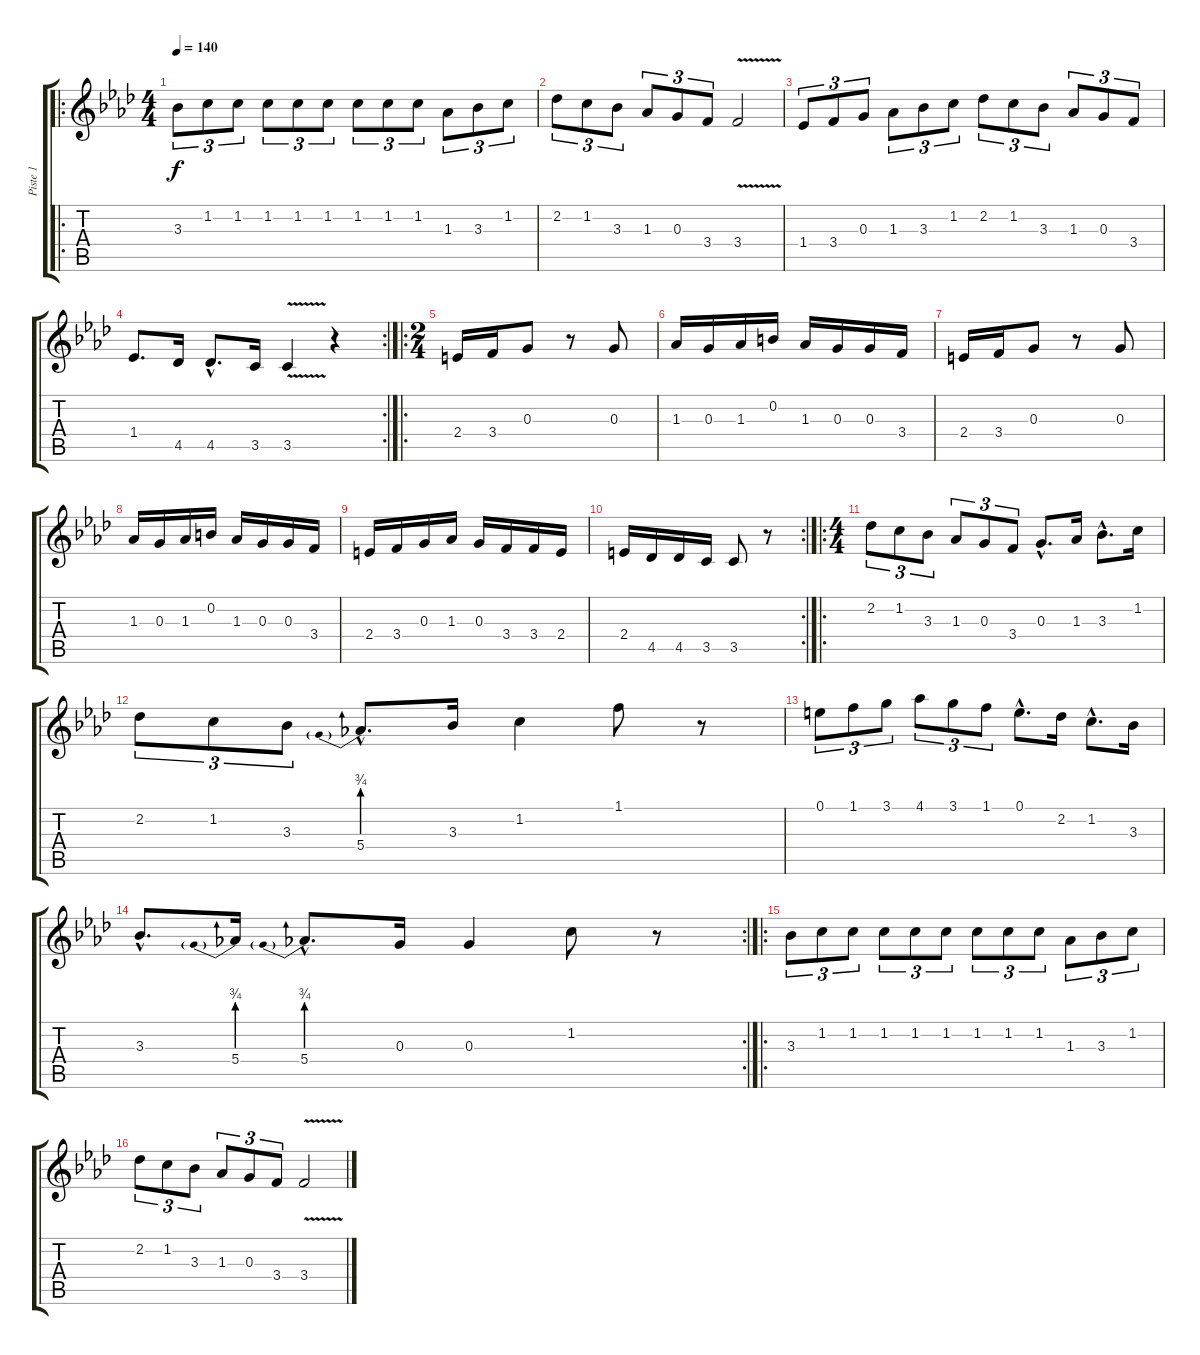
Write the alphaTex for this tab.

\track ("Piste 1" "Piste 1") {instrument distortionguitar}
\staff {score tabs}
\tuning (E4 B3 G3 D3 A2 E2) {hide}
\ro
\ts (4 4)
\tempo 140
\clef g2
\ks ab
3.3.8{tu (3 2) dy f} 1.2.8{tu (3 2)} 1.2.8{tu (3 2)} 1.2.8{tu (3 2)} 1.2.8{tu (3 2)} 1.2.8{tu (3 2)} 1.2.8{tu (3 2)} 1.2.8{tu (3 2)} 1.2.8{tu (3 2)} 1.3.8{tu (3 2)} 3.3.8{tu (3 2)} 1.2.8{tu (3 2)} |
2.2.8{tu (3 2)} 1.2.8{tu (3 2)} 3.3.8{tu (3 2)} 1.3.8{tu (3 2)} 0.3.8{tu (3 2)} 3.4.8{tu (3 2)} 3.4{v}.2 |
1.4.8{tu (3 2)} 3.4.8{tu (3 2)} 0.3.8{tu (3 2)} 1.3.8{tu (3 2)} 3.3.8{tu (3 2)} 1.2.8{tu (3 2)} 2.2.8{tu (3 2)} 1.2.8{tu (3 2)} 3.3.8{tu (3 2)} 1.3.8{tu (3 2)} 0.3.8{tu (3 2)} 3.4.8{tu (3 2)} |
\rc 2
1.4.8{d} 4.5.16 4.5{hac}.8{d} 3.5.16 3.5{v}.4 r.4 |
\ro
\ts (2 4)
2.4.16 3.4.16 0.3.8 r.8 0.3.8 |
1.3.16 0.3.16 1.3.16 0.2.16 1.3.16 0.3.16 0.3.16 3.4.16 |
2.4.16 3.4.16 0.3.8 r.8 0.3.8 |
1.3.16 0.3.16 1.3.16 0.2.16 1.3.16 0.3.16 0.3.16 3.4.16 |
2.4.16 3.4.16 0.3.16 1.3.16 0.3.16 3.4.16 3.4.16 2.4.16 |
\rc 2
2.4.16 4.5.16 4.5.16 3.5.16 3.5.8 r.8 |
\ro
\ts (4 4)
2.2.8{tu (3 2)} 1.2.8{tu (3 2)} 3.3.8{tu (3 2)} 1.3.8{tu (3 2)} 0.3.8{tu (3 2)} 3.4.8{tu (3 2)} 0.3{hac}.8{d} 1.3.16 3.3{hac}.8{d} 1.2.16 |
2.2.8{tu (3 2)} 1.2.8{tu (3 2)} 3.3.8{tu (3 2)} 5.4{be (prebend 0 3 60 3) hac}.8{d} 3.3.16 1.2.4 1.1.8 r.8 |
0.1.8{tu (3 2)} 1.1.8{tu (3 2)} 3.1.8{tu (3 2)} 4.1.8{tu (3 2)} 3.1.8{tu (3 2)} 1.1.8{tu (3 2)} 0.1{hac}.8{d} 2.2.16 1.2{hac}.8{d} 3.3.16 |
\rc 2
3.3{hac}.8{d} 5.4{be (prebend 0 3 60 3)}.16 5.4{be (prebend 0 3 60 3) hac}.8{d} 0.3.16 0.3.4 1.2.8 r.8 |
\ro
3.3.8{tu (3 2)} 1.2.8{tu (3 2)} 1.2.8{tu (3 2)} 1.2.8{tu (3 2)} 1.2.8{tu (3 2)} 1.2.8{tu (3 2)} 1.2.8{tu (3 2)} 1.2.8{tu (3 2)} 1.2.8{tu (3 2)} 1.3.8{tu (3 2)} 3.3.8{tu (3 2)} 1.2.8{tu (3 2)} |
2.2.8{tu (3 2)} 1.2.8{tu (3 2)} 3.3.8{tu (3 2)} 1.3.8{tu (3 2)} 0.3.8{tu (3 2)} 3.4.8{tu (3 2)} 3.4{v}.2
